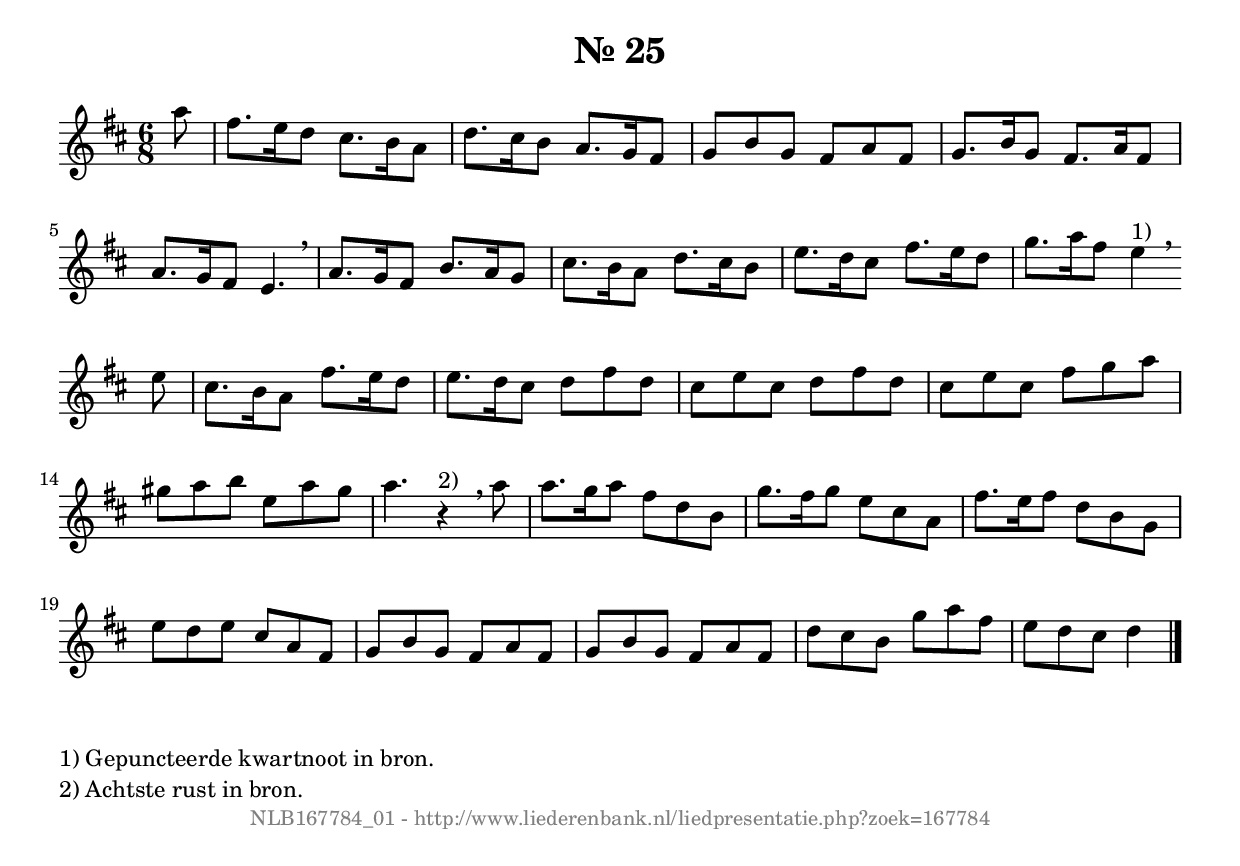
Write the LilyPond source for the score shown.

%
% produced by wce2krn 1.64 (7 June 2014)
%
\version"2.16"
#(append! paper-alist '(("long" . (cons (* 210 mm) (* 2000 mm)))))
#(set-default-paper-size "long")
sb = {\breathe}
mBreak = {\breathe }
bBreak = {\breathe }
x = {\once\override NoteHead #'style = #'cross }
gl=\glissando
itime={\override Staff.TimeSignature #'stencil = ##f }
ficta = {\once\set suggestAccidentals = ##t}
fine = {\once\override Score.RehearsalMark #'self-alignment-X = #1 \mark \markup {\italic{Fine}}}
dc = {\once\override Score.RehearsalMark #'self-alignment-X = #1 \mark \markup {\italic{D.C.}}}
dcf = {\once\override Score.RehearsalMark #'self-alignment-X = #1 \mark \markup {\italic{D.C. al Fine}}}
dcc = {\once\override Score.RehearsalMark #'self-alignment-X = #1 \mark \markup {\italic{D.C. al Coda}}}
ds = {\once\override Score.RehearsalMark #'self-alignment-X = #1 \mark \markup {\italic{D.S.}}}
dsf = {\once\override Score.RehearsalMark #'self-alignment-X = #1 \mark \markup {\italic{D.S. al Fine}}}
dsc = {\once\override Score.RehearsalMark #'self-alignment-X = #1 \mark \markup {\italic{D.S. al Coda}}}
pv = {\set Score.repeatCommands = #'((volta "1"))}
sv = {\set Score.repeatCommands = #'((volta "2"))}
tv = {\set Score.repeatCommands = #'((volta "3"))}
qv = {\set Score.repeatCommands = #'((volta "4"))}
xv = {\set Score.repeatCommands = #'((volta #f))}
\header{ tagline = ""
title = "Nr. 25"
}
\score {{
\key d \major
\relative g'
{
\set melismaBusyProperties = #'()
\partial 32*4
\time 6/8
\tempo 4=120
\override Score.MetronomeMark #'transparent = ##t
\override Score.RehearsalMark #'break-visibility = #(vector #t #t #f)
a'8 fis8. e16 d8 cis8. b16 a8 d8. cis16 b8 a8. g16 fis8 g b g fis a fis g8. b16 g8 fis8. a16 fis8 a8. g16 fis8 e4. \sb a8. g16 fis8 b8. a16 g8 cis8. b16 a8 d8. cis16 b8 e8. d16 cis8 fis8. e16 d8 g8. a16 fis8 e4^"1)" \bar ":|:" \bBreak
e8 cis8. b16 a8 fis'8. e16 d8 e8. d16 cis8 d fis d cis e cis d fis d cis e cis fis g a gis a b e, a gis a4. r4^"2)" \sb a8 a8. g16 a8 fis d b g'8. fis16 g8 e cis a fis'8. e16 fis8 d b g e'd e cis a fis g b g fis a fis g b g fis a fis d' cis b g' a fis e d cis d4 \bar "|."
 }}
 \midi { }
 \layout {
            indent = 0.0\cm
}
}
\markup { \wordwrap-string #" 
1) Gepuncteerde kwartnoot in bron.

2) Achtste rust in bron.
"}
\markup { \vspace #0 } \markup { \with-color #grey \fill-line { \center-column { \smaller "NLB167784_01 - http://www.liederenbank.nl/liedpresentatie.php?zoek=167784" } } }
